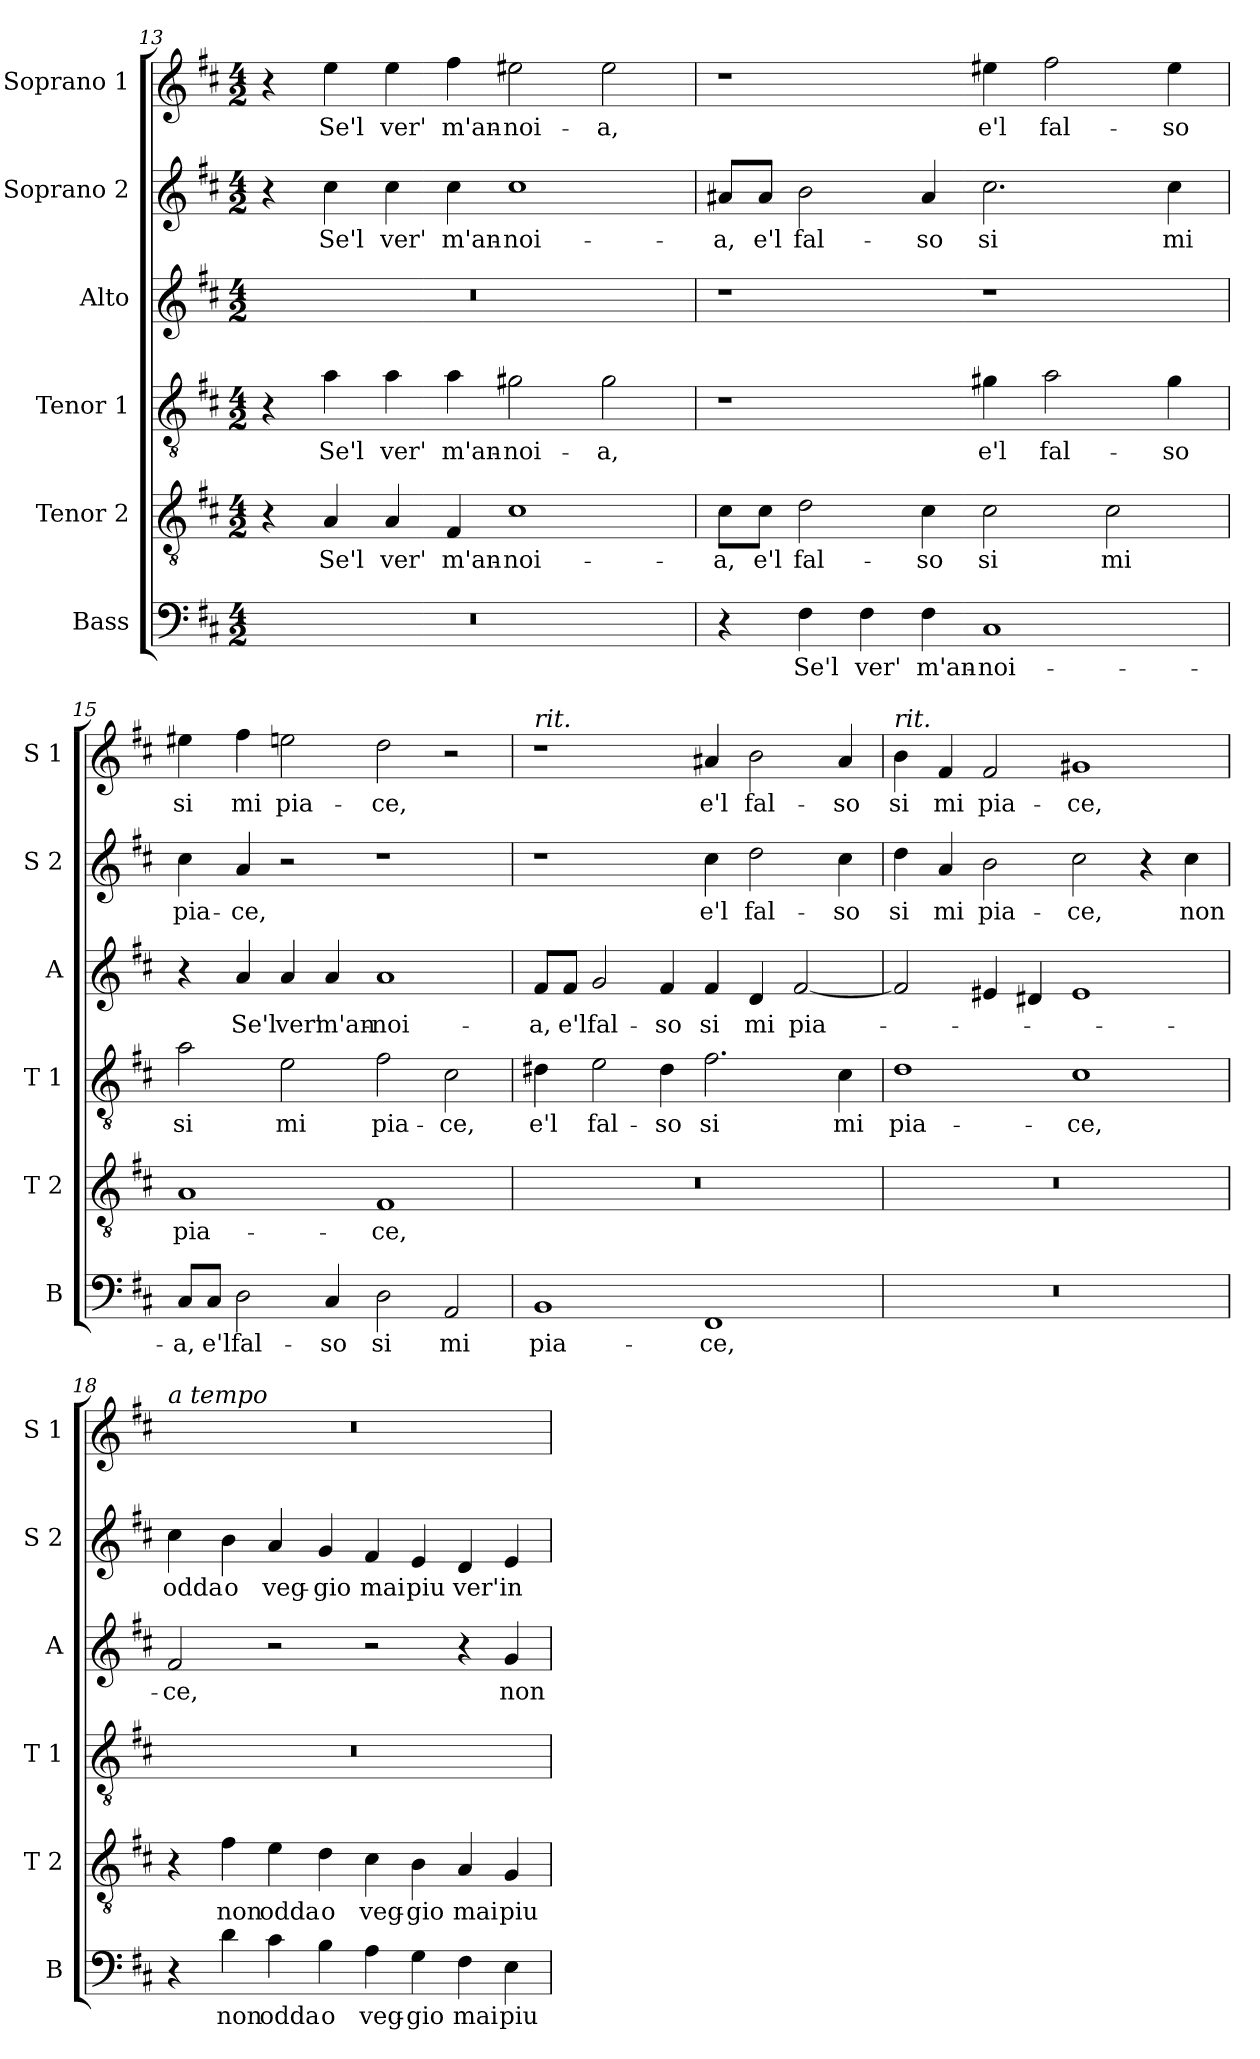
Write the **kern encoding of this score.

**kern	**text	**kern	**text	**kern	**text	**kern	**text	**kern	**text	**kern	**text
*part6	*part6	*part5	*part5	*part4	*part4	*part3	*part3	*part2	*part2	*part1	*part1
*staff6	*staff6	*staff5	*staff5	*staff4	*staff4	*staff3	*staff3	*staff2	*staff2	*staff1	*staff1
*I"Bass	*	*I"Tenor 2	*	*I"Tenor 1	*	*I"Alto	*	*I"Soprano 2	*	*I"Soprano 1	*
*I'B	*	*I'T 2	*	*I'T 1	*	*I'A	*	*I'S 2	*	*I'S 1	*
!!LO:PB:g=z
*clefF4	*	*clefGv2	*	*clefGv2	*	*clefG2	*	*clefG2	*	*clefG2	*
*k[f#c#]	*	*k[f#c#]	*	*k[f#c#]	*	*k[f#c#]	*	*k[f#c#]	*	*k[f#c#]	*
*D:	*	*D:	*	*D:	*	*D:	*	*D:	*	*D:	*
*M4/2	*	*M4/2	*	*M4/2	*	*M4/2	*	*M4/2	*	*M4/2	*
=13	=13	=13	=13	=13	=13	=13	=13	=13	=13	=13	=13
0r	.	4r	.	4r	.	0r	.	4r	.	4r	.
!	!	!	!LO:LY:b	!	!LO:LY:b	!	!	!	!LO:LY:b	!	!LO:LY:b
.	.	4A/	Se'l	4a\	Se'l	.	.	4cc#\	Se'l	4ee\	Se'l
!	!	!	!LO:LY:b	!	!LO:LY:b	!	!	!	!LO:LY:b	!	!LO:LY:b
.	.	4A/	ver'	4a\	ver'	.	.	4cc#\	ver'	4ee\	ver'
!	!	!	!LO:LY:b	!	!LO:LY:b	!	!	!	!LO:LY:b	!	!LO:LY:b
.	.	4F#/	m'an-	4a\	m'an-	.	.	4cc#\	m'an-	4ff#\	m'an-
!	!	!	!LO:LY:b	!	!LO:LY:b	!	!	!	!LO:LY:b	!	!LO:LY:b
.	.	1c#	-noi-	2g#X\	-noi-	.	.	1cc#	-noi-	2ee#X\	-noi-
!	!	!	!	!	!LO:LY:b	!	!	!	!	!	!LO:LY:b
.	.	.	.	2g#\	-a,	.	.	.	.	2ee#\	-a,
=14	=14	=14	=14	=14	=14	=14	=14	=14	=14	=14	=14
!	!	!	!LO:LY:b	!	!	!	!	!	!LO:LY:b	!	!
4r	.	8c#\L	-a,	1r	.	1r	.	8a#X/L	-a,	1r	.
!	!	!	!LO:LY:b	!	!	!	!	!	!LO:LY:b	!	!
.	.	8c#\J	e'l	.	.	.	.	8a#/J	e'l	.	.
!	!LO:LY:b	!	!LO:LY:b	!	!	!	!	!	!LO:LY:b	!	!
4F#\	Se'l	2d\	fal-	.	.	.	.	2b\	fal-	.	.
!	!LO:LY:b	!	!	!	!	!	!	!	!	!	!
4F#\	ver'	.	.	.	.	.	.	.	.	.	.
!	!LO:LY:b	!	!LO:LY:b	!	!	!	!	!	!LO:LY:b	!	!
4F#\	m'an-	4c#\	-so	.	.	.	.	4a#/	-so	.	.
!	!LO:LY:b	!	!LO:LY:b	!	!LO:LY:b	!	!	!	!LO:LY:b	!	!LO:LY:b
1C#	-noi-	2c#\	si	4g#X\	e'l	1r	.	2.cc#\	si	4ee#X\	e'l
!	!	!	!	!	!LO:LY:b	!	!	!	!	!	!LO:LY:b
.	.	.	.	2a\	fal-	.	.	.	.	2ff#\	fal-
!	!	!	!LO:LY:b	!	!	!	!	!	!	!	!
.	.	2c#\	mi	.	.	.	.	.	.	.	.
!	!	!	!	!	!LO:LY:b	!	!	!	!LO:LY:b	!	!LO:LY:b
.	.	.	.	4g#\	-so	.	.	4cc#\	mi	4ee#\	-so
=15	=15	=15	=15	=15	=15	=15	=15	=15	=15	=15	=15
!	!LO:LY:b	!	!LO:LY:b	!	!LO:LY:b	!	!	!	!LO:LY:b	!	!LO:LY:b
8C#/L	-a,	1A	pia-	2a\	si	4r	.	4cc#\	pia-	4ee#X\	si
!	!LO:LY:b	!	!	!	!	!	!	!	!	!	!
8C#/J	e'l	.	.	.	.	.	.	.	.	.	.
!	!LO:LY:b	!	!	!	!	!	!LO:LY:b	!	!LO:LY:b	!	!LO:LY:b
2D\	fal-	.	.	.	.	4a/	Se'l	4a/	-ce,	4ff#\	mi
!	!	!	!	!	!LO:LY:b	!	!LO:LY:b	!	!	!	!LO:LY:b
.	.	.	.	2e\	mi	4a/	ver'	2r	.	2een\	pia-
!	!LO:LY:b	!	!	!	!	!	!LO:LY:b	!	!	!	!
4C#/	-so	.	.	.	.	4a/	m'an-	.	.	.	.
!	!LO:LY:b	!	!LO:LY:b	!	!LO:LY:b	!	!LO:LY:b	!	!	!	!LO:LY:b
2D\	si	1F#	-ce,	2f#\	pia-	1a	-noi-	1r	.	2dd\	-ce,
!	!LO:LY:b	!	!	!	!LO:LY:b	!	!	!	!	!	!
2AA/	mi	.	.	2c#\	-ce,	.	.	.	.	2r	.
!!LO:LB:g=z
=16	=16	=16	=16	=16	=16	=16	=16	=16	=16	=16	=16
!	!	!	!	!	!	!	!	!	!	!LO:TX:a:i:t=rit.	!
!	!LO:LY:b	!	!	!	!LO:LY:b	!	!LO:LY:b	!	!	!	!
1BB	pia-	0r	.	4d#X\	e'l	8f#/L	-a,	1r	.	1r	.
!	!	!	!	!	!	!	!LO:LY:b	!	!	!	!
.	.	.	.	.	.	8f#/J	e'l	.	.	.	.
!	!	!	!	!	!LO:LY:b	!	!LO:LY:b	!	!	!	!
.	.	.	.	2e\	fal-	2g/	fal-	.	.	.	.
!	!	!	!	!	!LO:LY:b	!	!LO:LY:b	!	!	!	!
.	.	.	.	4d#\	-so	4f#/	-so	.	.	.	.
!	!LO:LY:b	!	!	!	!LO:LY:b	!	!LO:LY:b	!	!LO:LY:b	!	!LO:LY:b
1FF#	-ce,	.	.	2.f#\	si	4f#/	si	4cc#\	e'l	4a#X/	e'l
!	!	!	!	!	!	!	!LO:LY:b	!	!LO:LY:b	!	!LO:LY:b
.	.	.	.	.	.	4d/	mi	2dd\	fal-	2b\	fal-
!	!	!	!	!	!	!	!LO:LY:b	!	!	!	!
.	.	.	.	.	.	[2f#/	pia-	.	.	.	.
!	!	!	!	!	!LO:LY:b	!	!	!	!LO:LY:b	!	!LO:LY:b
.	.	.	.	4c#\	mi	.	.	4cc#\	-so	4a#/	-so
=17	=17	=17	=17	=17	=17	=17	=17	=17	=17	=17	=17
!	!	!	!	!	!	!	!	!	!	!LO:TX:a:i:t=rit.	!
!	!	!	!	!	!LO:LY:b	!	!	!	!LO:LY:b	!	!LO:LY:b
0r	.	0r	.	1d	pia-	2f#/]	.	4dd\	si	4b\	si
!	!	!	!	!	!	!	!	!	!LO:LY:b	!	!LO:LY:b
.	.	.	.	.	.	.	.	4a/	mi	4f#/	mi
!	!	!	!	!	!	!	!	!	!LO:LY:b	!	!LO:LY:b
.	.	.	.	.	.	4e#X/	.	2b\	pia-	2f#/	pia-
.	.	.	.	.	.	4d#X/	.	.	.	.	.
!	!	!	!	!	!LO:LY:b	!	!	!	!LO:LY:b	!	!LO:LY:b
.	.	.	.	1c#	-ce,	1e#	.	2cc#\	-ce,	1g#X	-ce,
.	.	.	.	.	.	.	.	4r	.	.	.
!	!	!	!	!	!	!	!	!	!LO:LY:b	!	!
.	.	.	.	.	.	.	.	4cc#\	non	.	.
=18	=18	=18	=18	=18	=18	=18	=18	=18	=18	=18	=18
!	!	!	!	!	!	!	!	!	!	!LO:TX:a:i:t=a tempo	!
!	!	!	!	!	!	!	!LO:LY:b	!	!LO:LY:b	!	!
4r	.	4r	.	0r	.	2f#/	-ce,	4cc#\	odda	0r	.
!	!LO:LY:b	!	!LO:LY:b	!	!	!	!	!	!LO:LY:b	!	!
4d\	non	4f#\	non	.	.	.	.	4b\	o	.	.
!	!LO:LY:b	!	!LO:LY:b	!	!	!	!	!	!LO:LY:b	!	!
4c#\	odda	4e\	odda	.	.	2r	.	4a/	veg-	.	.
!	!LO:LY:b	!	!LO:LY:b	!	!	!	!	!	!LO:LY:b	!	!
4B\	o	4d\	o	.	.	.	.	4g/	-gio	.	.
!	!LO:LY:b	!	!LO:LY:b	!	!	!	!	!	!LO:LY:b	!	!
4A\	veg-	4c#\	veg-	.	.	2r	.	4f#/	mai	.	.
!	!LO:LY:b	!	!LO:LY:b	!	!	!	!	!	!LO:LY:b	!	!
4G\	-gio	4B\	-gio	.	.	.	.	4e/	piu	.	.
!	!LO:LY:b	!	!LO:LY:b	!	!	!	!	!	!LO:LY:b	!	!
4F#\	mai	4A/	mai	.	.	4r	.	4d/	ver'	.	.
!	!LO:LY:b	!	!LO:LY:b	!	!	!	!LO:LY:b	!	!LO:LY:b	!	!
4E\	piu	4G/	piu	.	.	4g/	non	4e/	in	.	.
=	=	=	=	=	=	=	=	=	=	=	=
*-	*-	*-	*-	*-	*-	*-	*-	*-	*-	*-	*-
